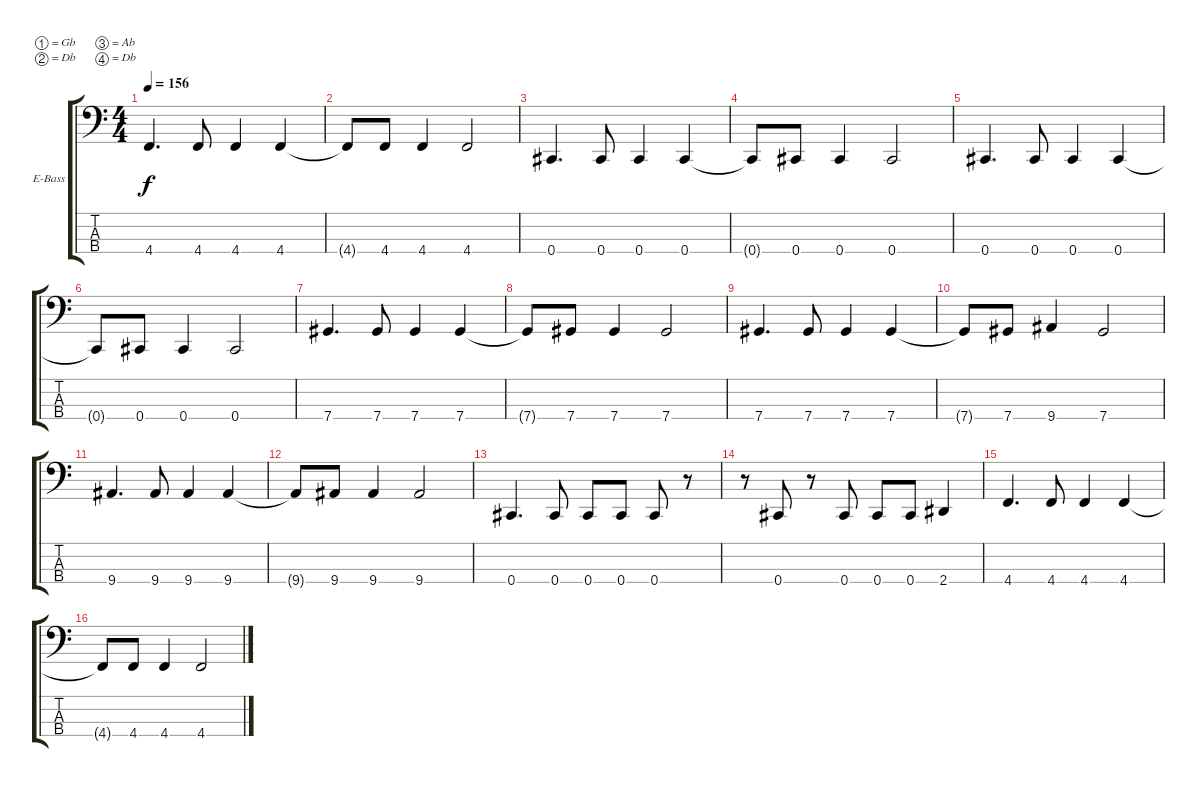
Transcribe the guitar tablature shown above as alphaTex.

\defaultSystemsLayout 4
\bracketExtendMode groupsimilarinstruments
\firstSystemTrackNameOrientation horizontal
\otherSystemsTrackNameOrientation horizontal
\track ("Andrey Bahnew" "E-Bass") {instrument electricbassfinger}
\staff {score tabs}
\tuning (Gb2 Db2 Ab1 Db1)
\ts (4 4)
\tempo 156
\clef f4
\scale
0.333333
\ks c
4.4.4{d dy f} 4.4.8 4.4.4 4.4.4 |
\scale
0.333333 4.4{t}.8 4.4.8 4.4.4 4.4.2 |
\scale
0.333333 0.4.4{d} 0.4.8 0.4.4 0.4.4 |
\scale
0.333333 0.4{t}.8 0.4.8 0.4.4 0.4.2 |
\scale
0.333333 0.4.4{d} 0.4.8 0.4.4 0.4.4 |
\scale
0.333333 0.4{t}.8 0.4.8 0.4.4 0.4.2 |
\scale
0.333333 7.4.4{d} 7.4.8 7.4.4 7.4.4 |
\scale
0.333333 7.4{t}.8 7.4.8 7.4.4 7.4.2 |
\scale
0.333333 7.4.4{d} 7.4.8 7.4.4 7.4.4 |
\scale
0.333333 7.4{t}.8 7.4.8 9.4.4 7.4.2 |
\scale
0.333333 9.4.4{d} 9.4.8 9.4.4 9.4.4 |
\scale
0.333333 9.4{t}.8 9.4.8 9.4.4 9.4.2 |
\scale
0.333333 0.4.4{d} 0.4.8 0.4.8 0.4.8 0.4.8 r.8 |
\scale
0.333333 r.8 0.4.8 r.8 0.4.8 0.4.8 0.4.8 2.4.4 |
\scale
0.333333 4.4.4{d} 4.4.8 4.4.4 4.4.4 |
\scale
0.333333 4.4{t}.8 4.4.8 4.4.4 4.4.2
